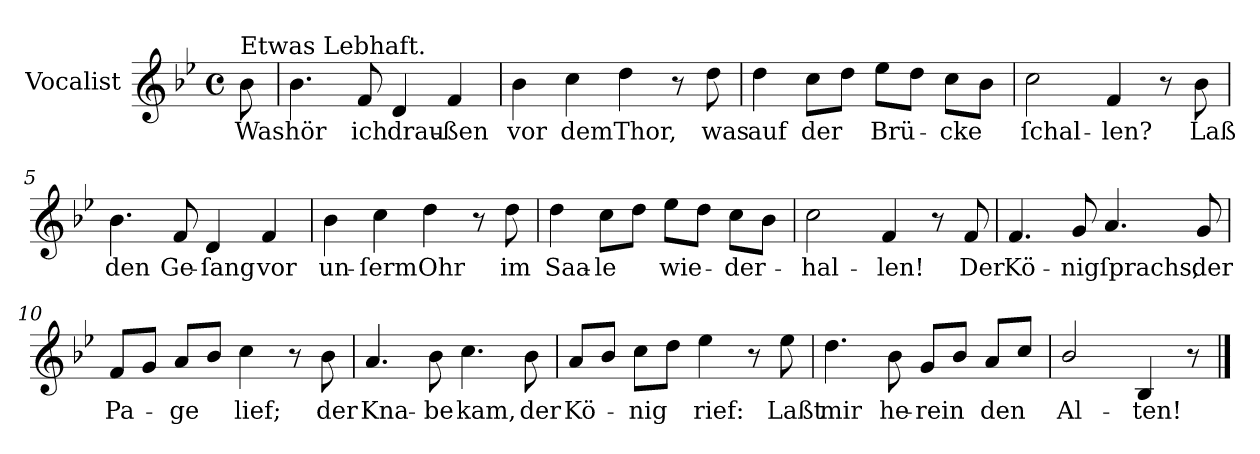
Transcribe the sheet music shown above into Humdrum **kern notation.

**kern	**text
*part1	*part1
*staff1	*staff1
*I"Vocalist	*
*clefG2	*
*k[b-e-]	*
*B-:	*
*M4/4	*
*met(c)	*
=	=
!LO:TX:a:t=Etwas Lebhaft.	!
8b-	Was
=1	=1
4.b-	hör
8f	ich
4d	drau-
4f	-ßen
=2	=2
4b-	vor
4cc	dem
4dd	Thor,
8r	.
8dd	was
=3	=3
4dd	auf
8ccL	der
8ddJ	.
8ee-L	Brü-
8ddJ	.
8ccL	-cke
8b-J	.
=4	=4
2cc	ſchal-
4f	-len?
8r	.
8b-	Laß
=5	=5
4.b-	den
8f	Ge-
4d	-ſang
4f	vor
=6	=6
4b-	un-
4cc	-ſerm
4dd	Ohr
8r	.
8dd	im
=7	=7
4dd	Saa-
8ccL	-le
8ddJ	.
8ee-L	wie-
8ddJ	.
8ccL	-der-
8b-J	.
=8	=8
2cc	-hal-
4f	-len!
8r	.
8f	Der
=9	=9
4.f	Kö-
8g	-nig
4.a	ſprachs,
8g	der
=10	=10
8fL	Pa-
8gJ	.
8aL	-ge
8b-J	.
4cc	lief;
8r	.
8b-	der
=11	=11
4.a	Kna-
8b-	-be
4.cc	kam,
8b-	der
=12	=12
8aL	Kö-
8b-J	.
8ccL	-nig
8ddJ	.
4ee-	rief:
8r	.
8ee-	Laßt
=13	=13
4.dd	mir
8b-	he-
8gL	-rein
8b-J	.
8a/L	den
8ccJ	.
=14	=14
2b-/	Al-
4B-	-ten!
8r	.
==	==
*-	*-
